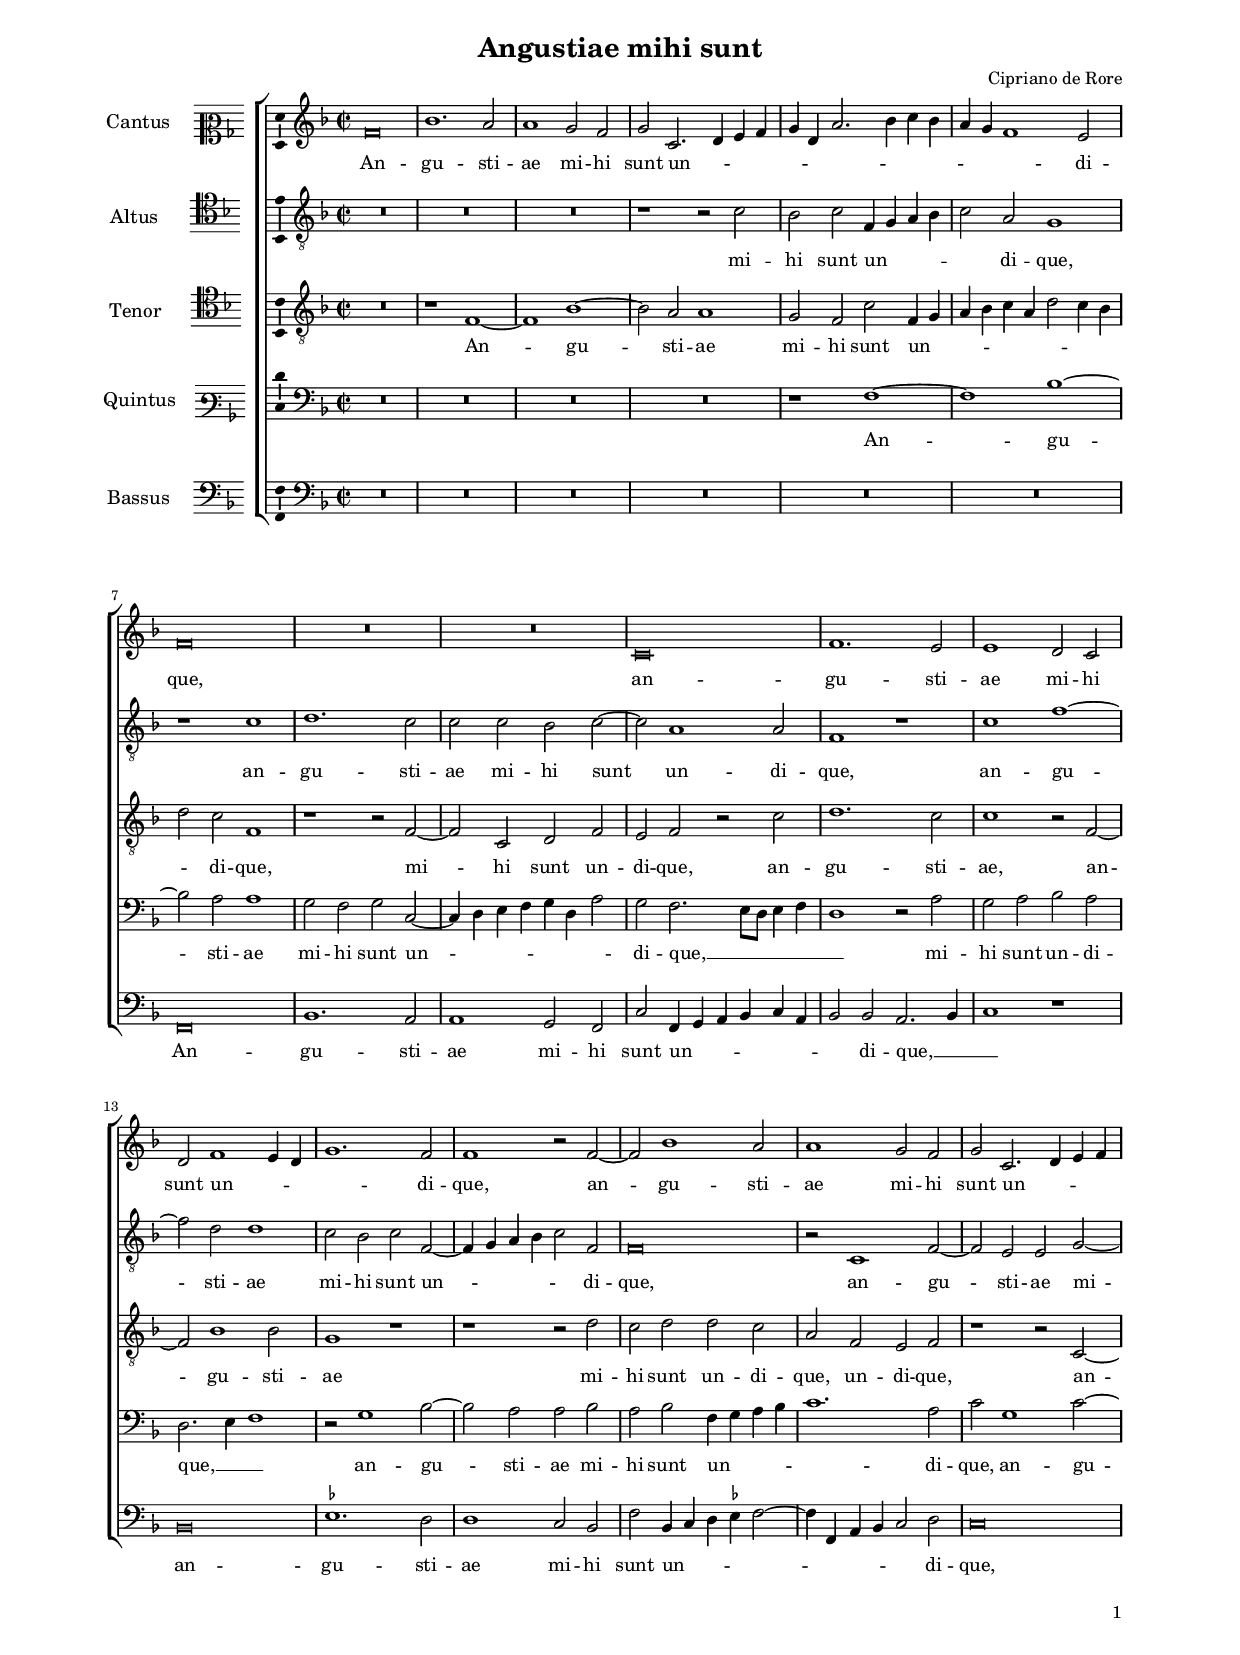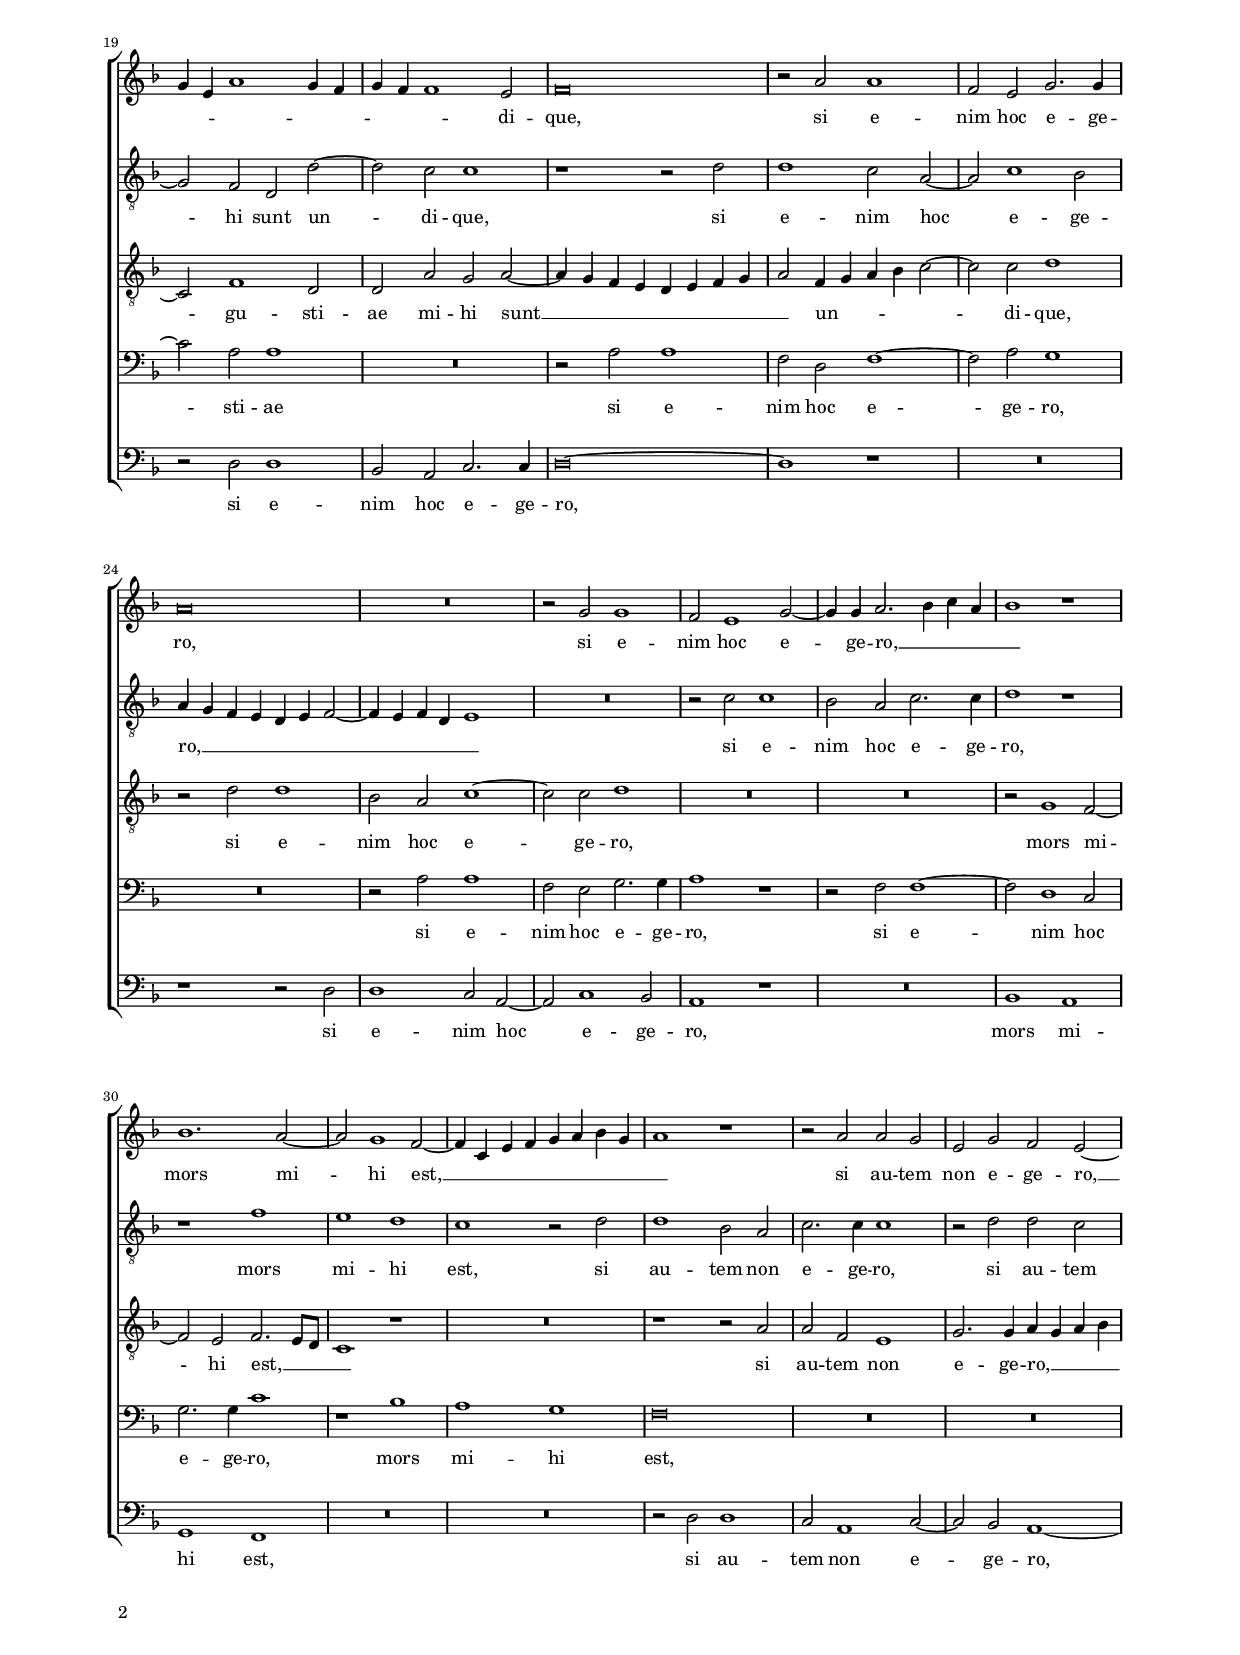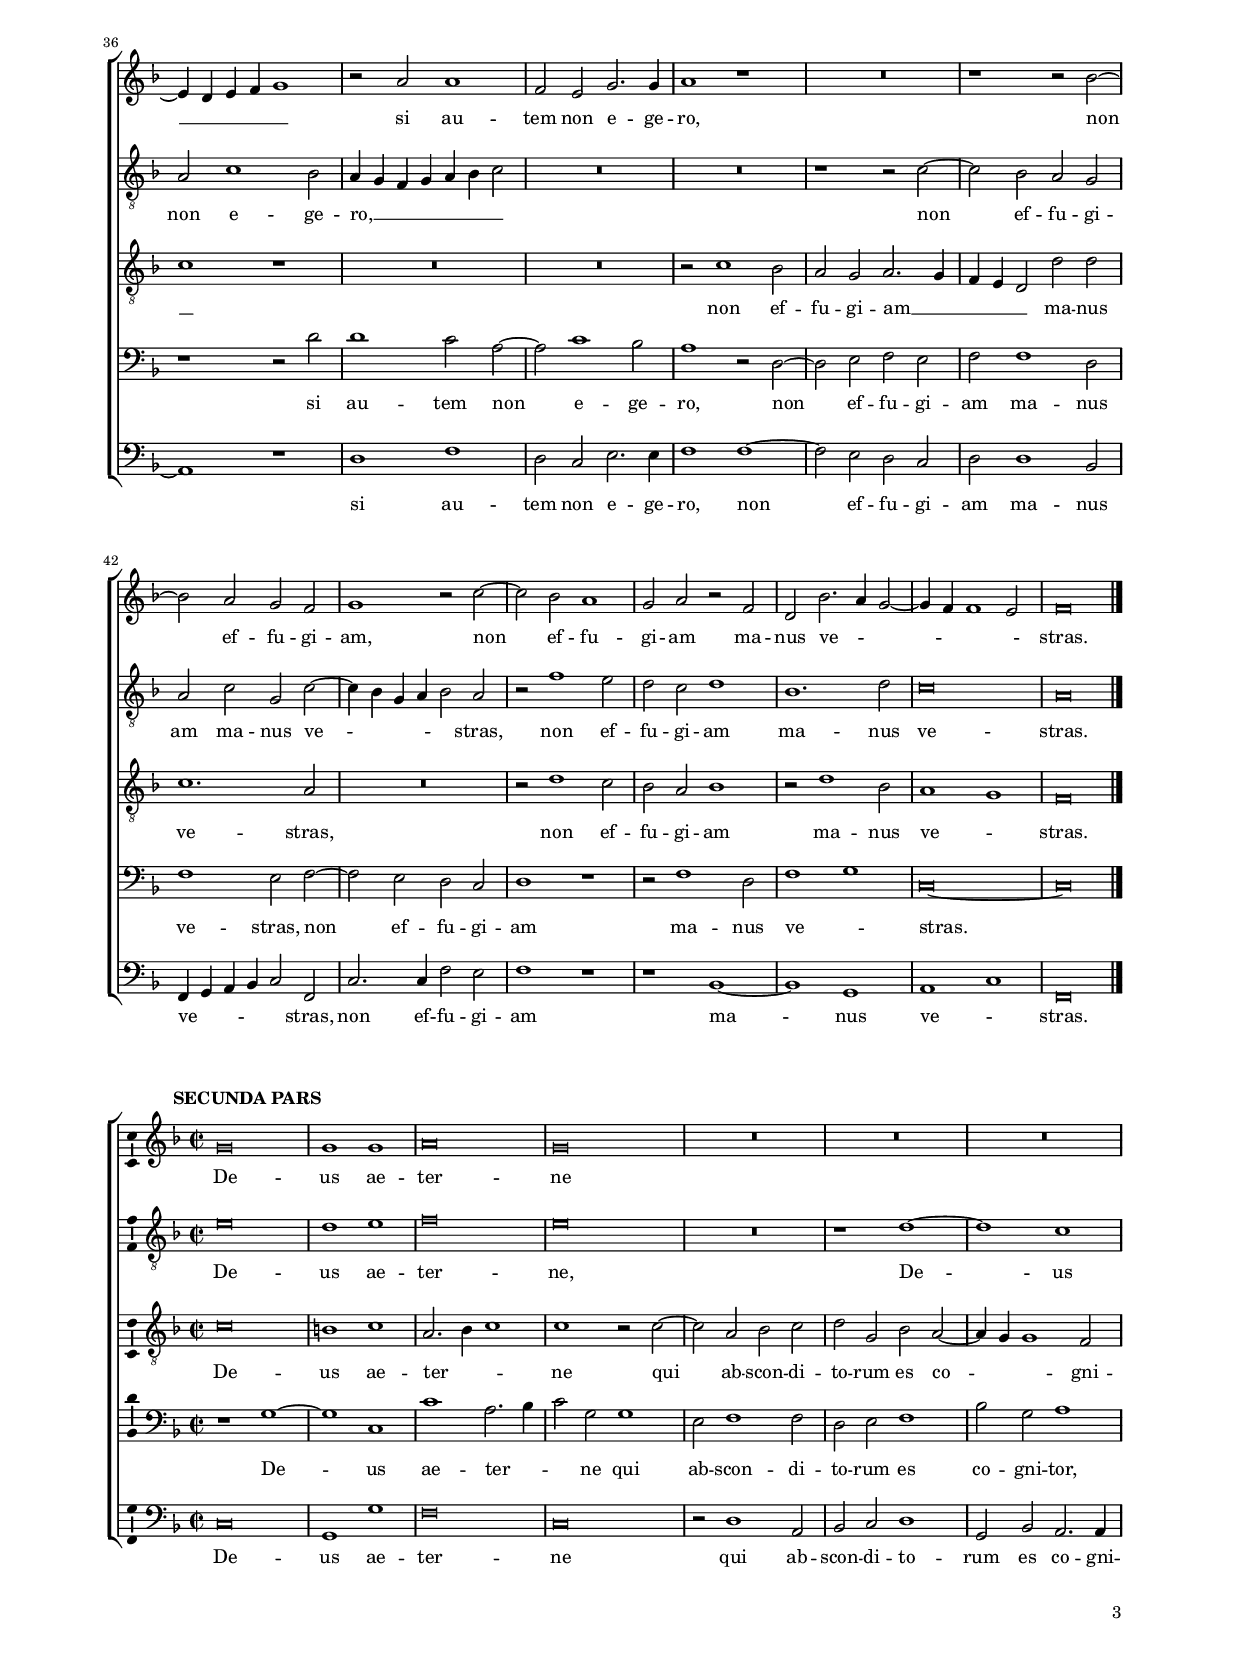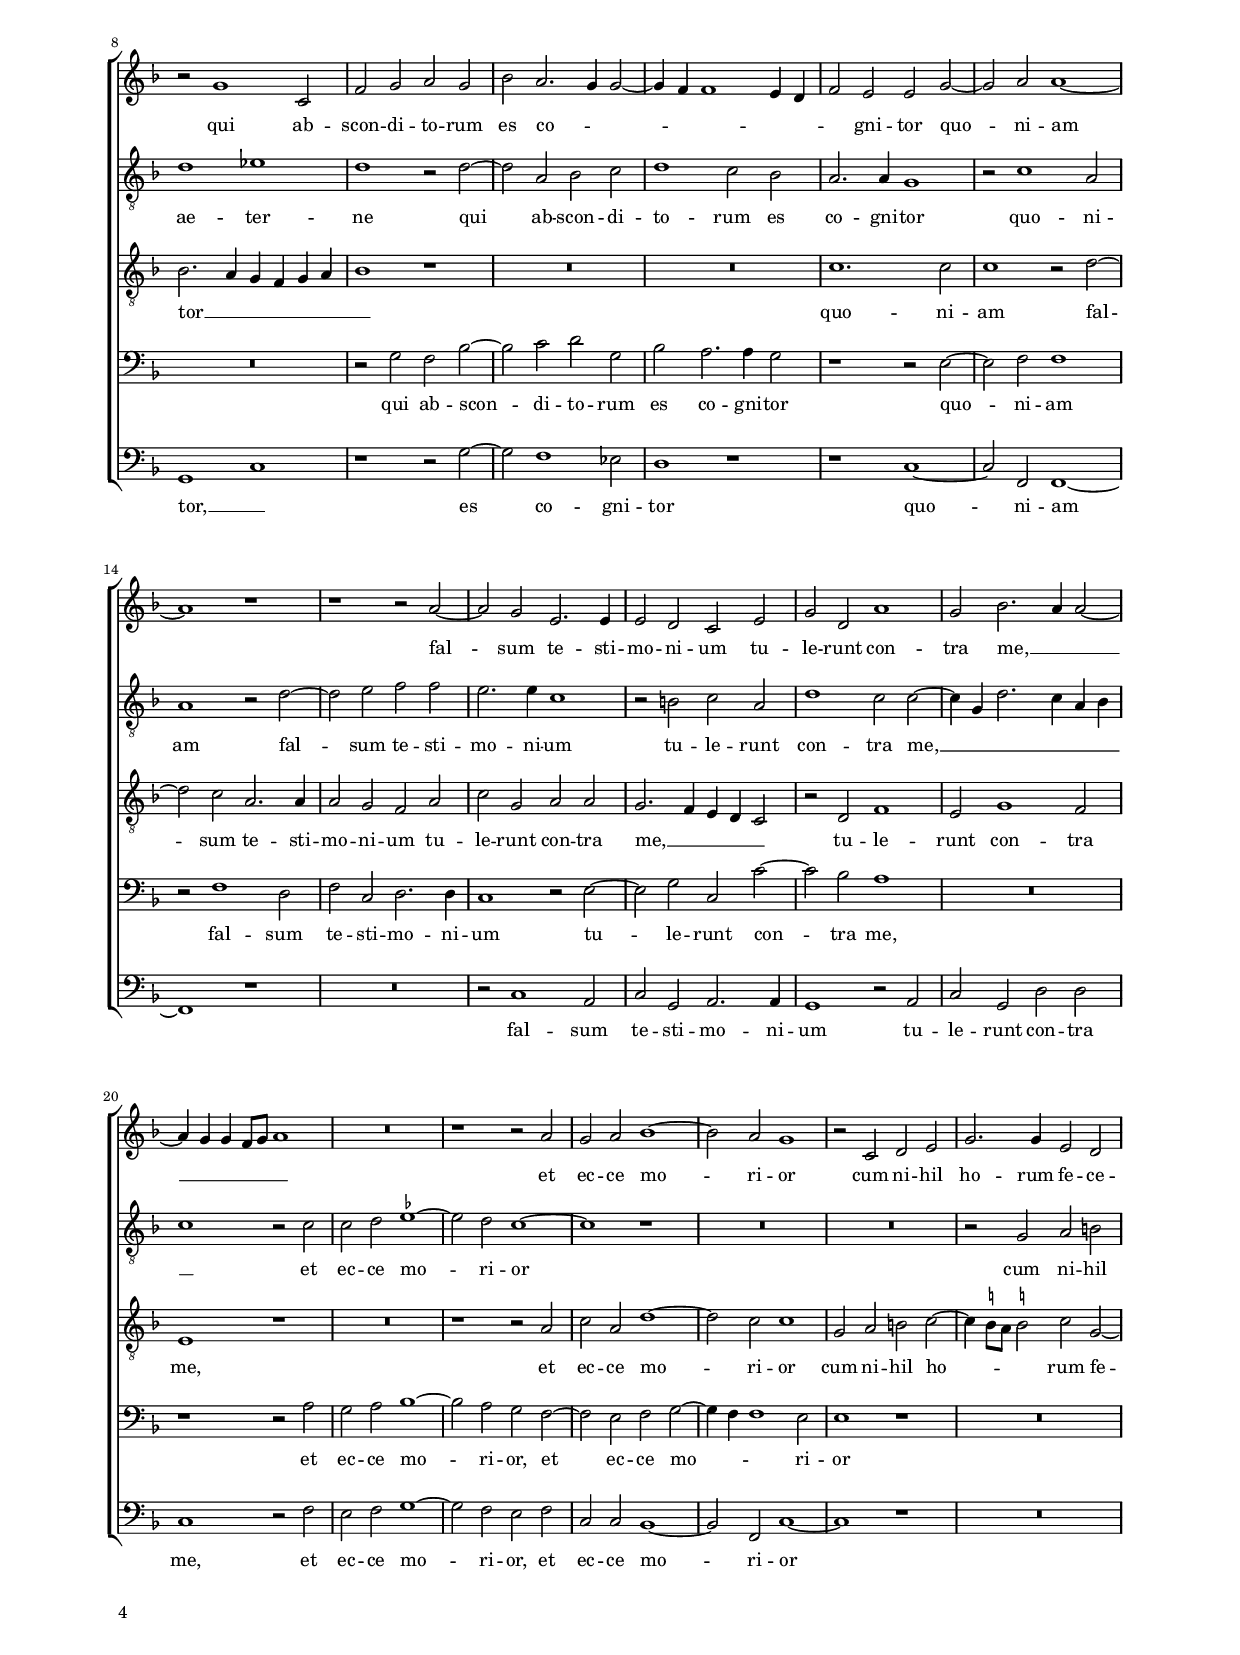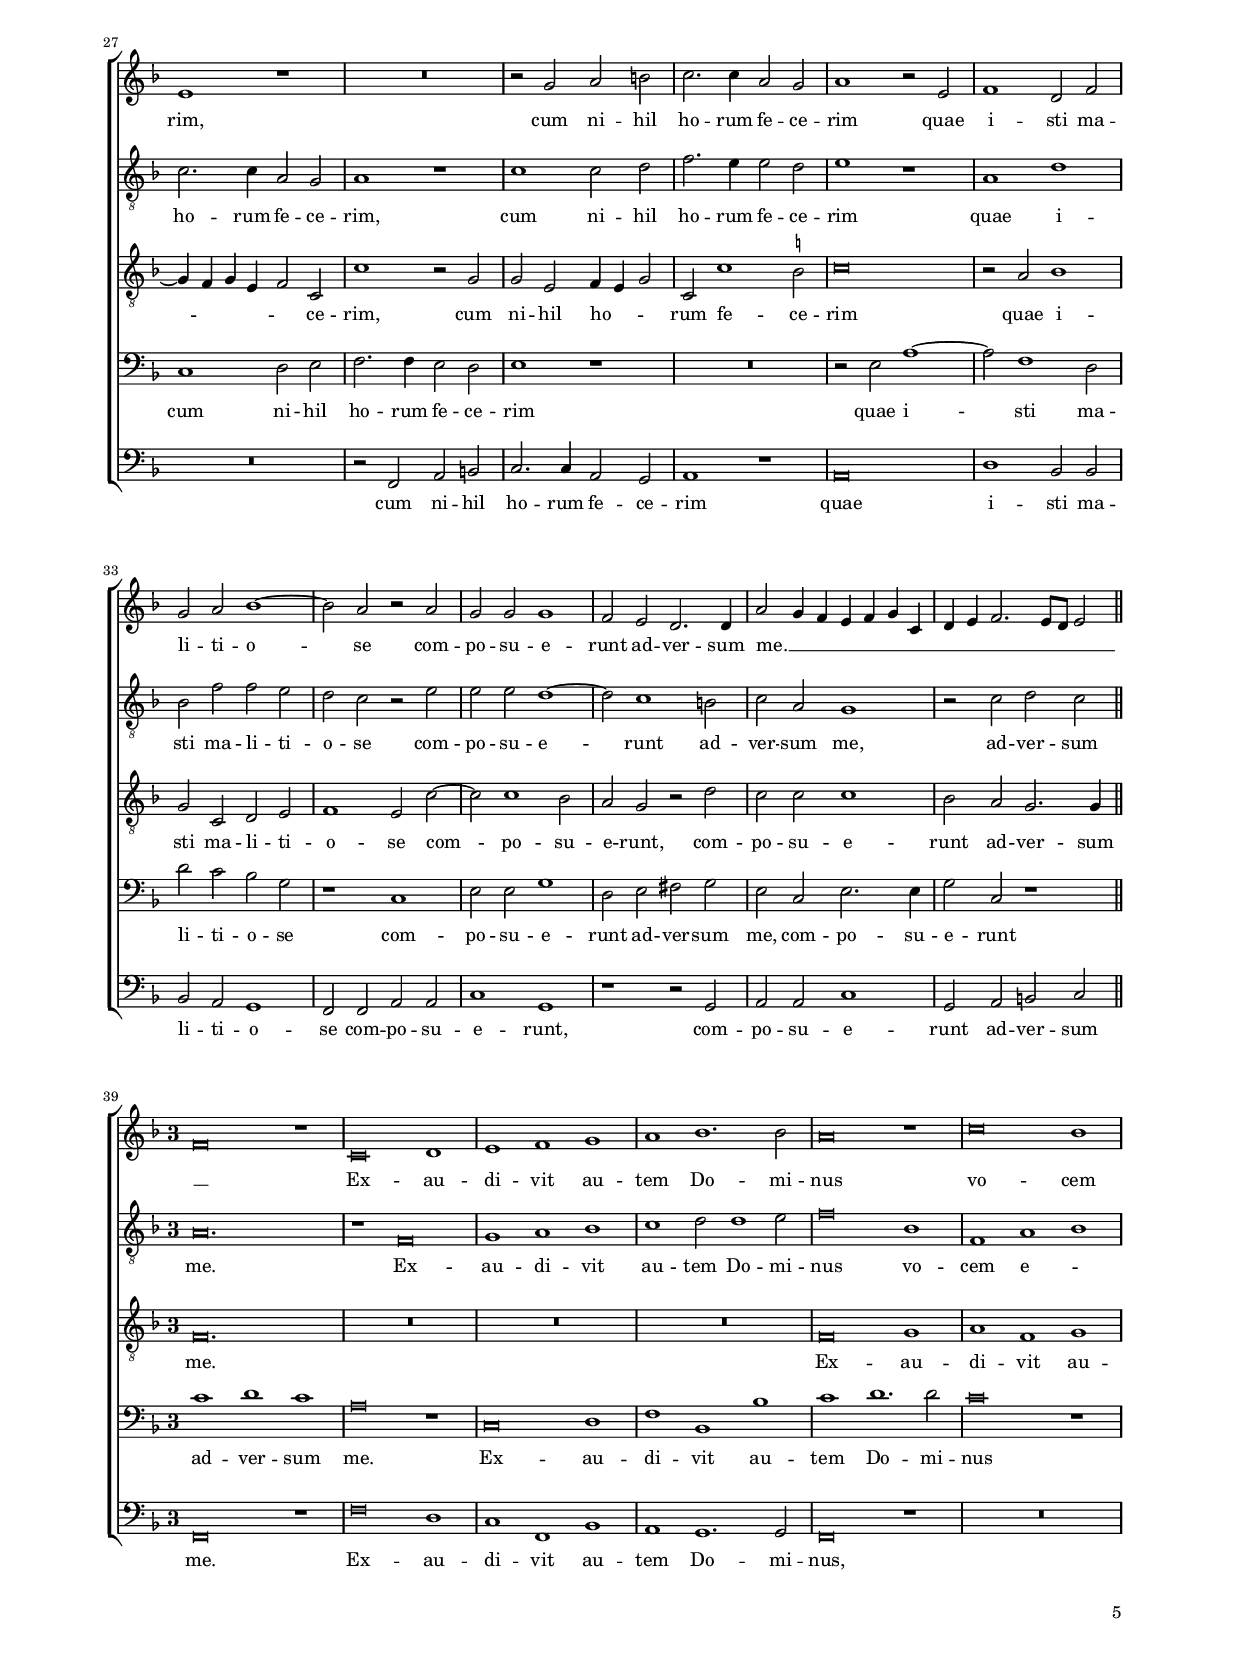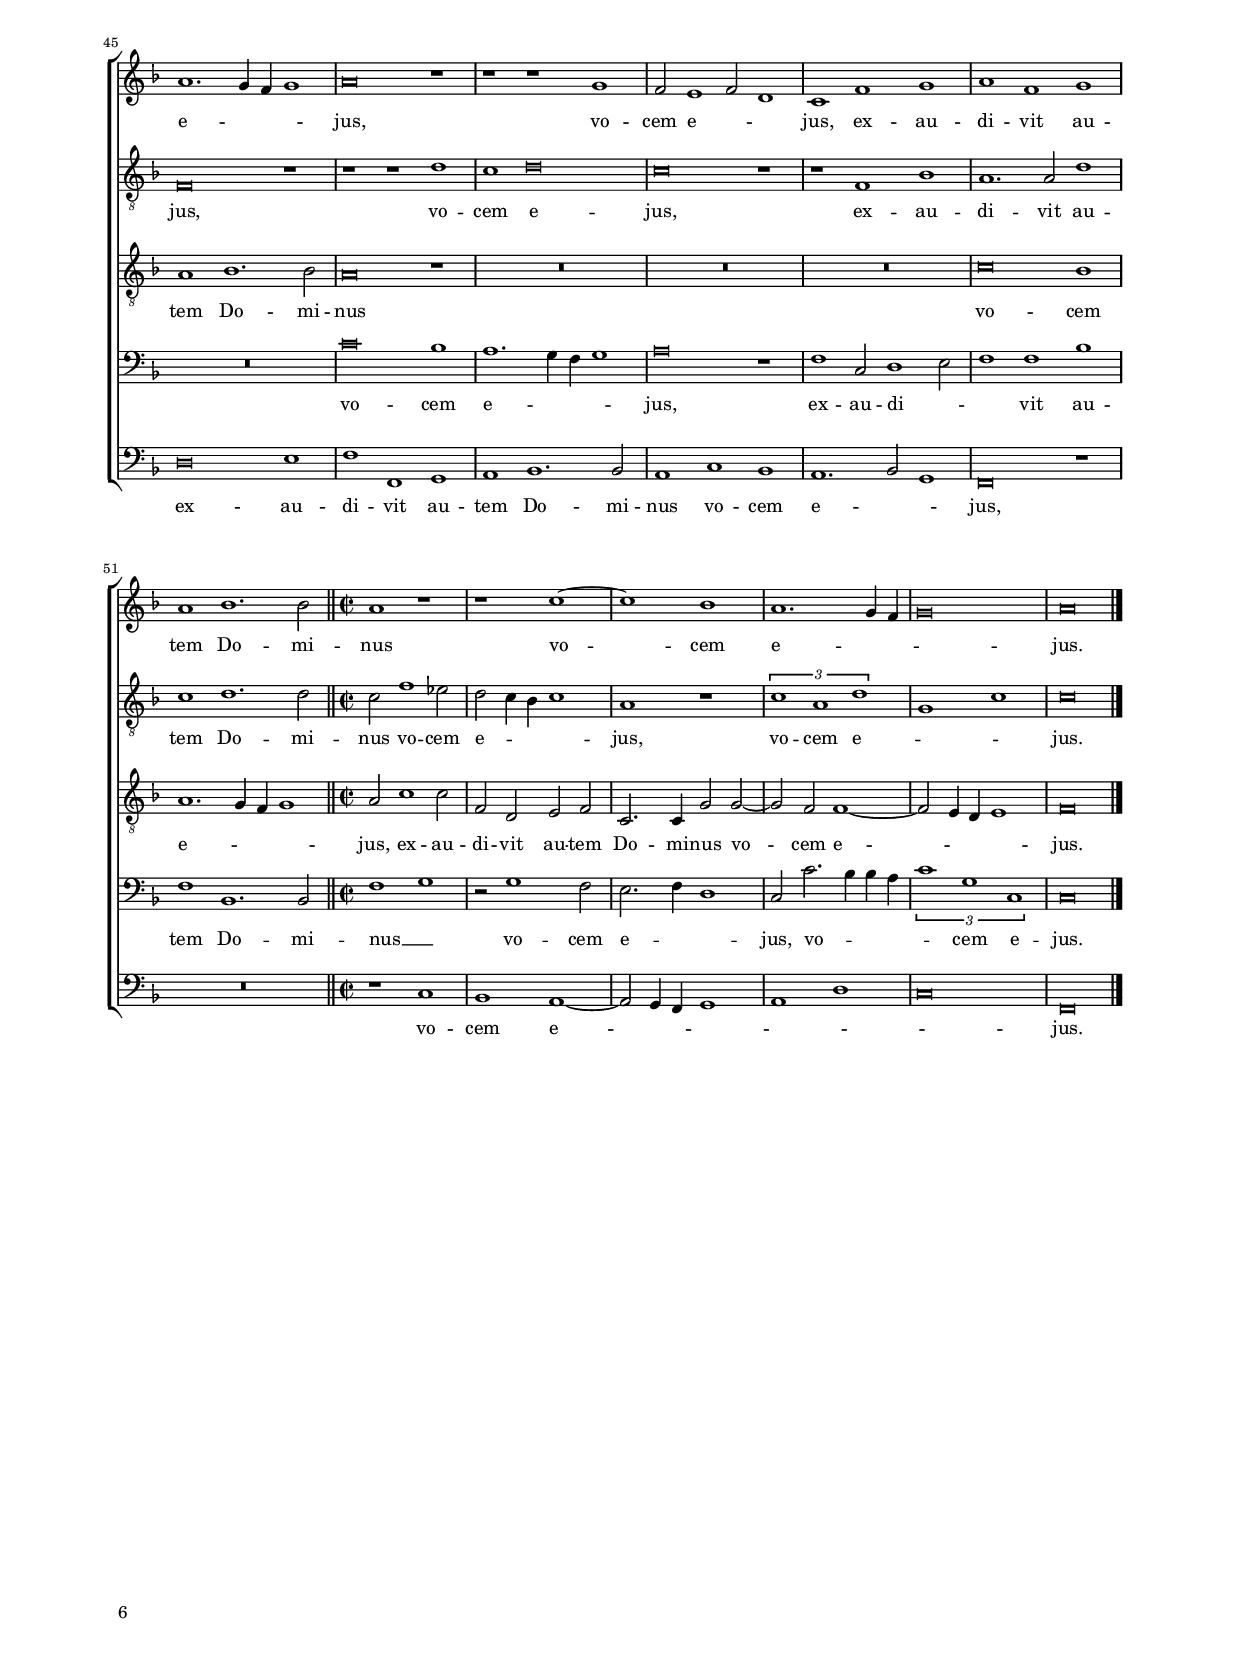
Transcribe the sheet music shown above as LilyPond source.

\header
{
  title="Angustiae mihi sunt"
  composer="Cipriano de Rore"
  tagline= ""
}

\version "2.24.0"
\language deutsch
#(set-global-staff-size 15)
% #(set-default-paper-size "letter")
#(ly:set-option 'point-and-click #f)

	
	ficta = { \once \set suggestAccidentals = ##t }
	
	forget = #(define-music-function (music) (ly:music?) #{
		\accidentalStyle forget
		$music
		\accidentalStyle default
		#})


\paper
	{
	top-margin = 1.7 \cm
	bottom-margin = 1.1 \cm
	left-margin = 2 \cm
	right-margin = 2 \cm
	ragged-bottom = ##f
	ragged-last-bottom = ##t
	print-page-number = ##f
	score-system-spacing = #'((basic-distance . 17) (minimum-distance . 14) (padding . 6) (strechability . 150))
	system-system-spacing = #'((basic-distance . 17) (minimum-distance . 14) (padding . 6) (strechability . 150))
	oddFooterMarkup=\markup   \fill-line { "" \fromproperty #'page:page-number-string }
	evenFooterMarkup=\markup  \fill-line { \fromproperty #'page:page-number-string "" }
	last-bottom-spacing = #'((basic-distance . 12) (minimum-distance . 7) (padding . 4))
%	systems-per-page = 3
%   page-count = 6
%	min-systems-per-page = 3
	}

global = {
	\key f \major
	\time 2/2 \set Score.measureLength = #(ly:make-moment 2/1)
	\set Score.tempoHideNote = ##t
	\tempo 2 = 90
	\skip 1*2*48 \bar "|."
	}
	

incipitcantus = \markup { \score {
	{
	\set Staff.instrumentName = \markup { \fontsize #1 "Cantus" }
	\key f \major
	\clef mezzosoprano
	s4 \bar ""
	}
	\layout  {
	raggedright = ##t
	indent = 1.8 \cm
	line-width = 2.5 \cm
	\context { \Staff \remove Time_signature_engraver }
	\override Staff.Clef.Y-extent = #'(0 . 0)
	}} \hspace #1 }
      
      
incipitaltus = \markup { \score {
	{
	\set Staff.instrumentName = \markup { \fontsize #1 "Altus" }
	\key f \major
	\clef tenor
	s4 \bar ""
	}
	\layout  {
	raggedright = ##t
	indent = 1.8 \cm
	line-width = 2.5 \cm
	\context { \Staff \remove Time_signature_engraver }
	\override Staff.Clef.Y-extent = #'(0 . 0)
	}} \hspace #1 }


incipittenor = \markup { \score {
	{
	\set Staff.instrumentName = \markup { \fontsize #1 "Tenor" }
	\key f \major
	\clef tenor
	s4 \bar ""
	}
	\layout  {
	raggedright = ##t
	indent = 1.8 \cm
	line-width = 2.5 \cm
	\context { \Staff \remove Time_signature_engraver }
	\override Staff.Clef.Y-extent = #'(0 . 0)
	}} \hspace #1 }
      
      
incipitquintus = \markup { \score {
	{
	\set Staff.instrumentName = \markup { \fontsize #1 "Quintus" }
	\key f \major
	\clef varbaritone
	s4 \bar ""
	}
	\layout  {
	raggedright = ##t
	indent = 1.8 \cm
	line-width = 2.5 \cm
	\context { \Staff \remove Time_signature_engraver }
	\override Staff.Clef.Y-extent = #'(0 . 0)
	}} \hspace #1 }
      
      
incipitbassus = \markup { \score {
	{
	\set Staff.instrumentName = \markup { \fontsize #1 "Bassus" }
	\key f \major
	\clef bass
	s4 \bar ""
	}
	\layout  {
	raggedright = ##t
	indent = 1.8 \cm
	line-width = 2.5 \cm
	\context { \Staff \remove Time_signature_engraver }
	\override Staff.Clef.Y-extent = #'(0 . 0)
	}} \hspace #1 }


cantus =  \relative c'
	{
	f\breve
	b1. a2
	a1 g2 f
	g2 c,2. d4 e f
%5
	g4 d a'2. b4 c b |
	a4 g f1 e2
	f\breve
	R\breve
	R\breve
%10
	c\breve |
	f1. e2
	e1 d2 c
	d2 f1 e4 d
	g1. f2
%15
	f1 r2 f~ |
	f2 b1 a2
	a1 g2 f
	g2 c,2. d4 e f
	g4 e a1 g4 f
%20
	g4 f f1 e2 |
	f\breve
	r2 a a1
	f2 e g2. g4
	a\breve
%25
	R\breve |
	r2 g g1
	f2 e1 g2~
	g4 g a2. b4 c a
	b1 r
%30
	b1. a2~ |
	a2 g1 f2~
	f4 c e f g a b g
	a1 r
	r2 a a g
%35
	e2 g f e~ |
	e4 d e f g1
	r2 a a1
	f2 e g2. g4
	a1 r
%40
	R\breve |
	r1 r2 b~
	b2 a g f
	g1 r2 c~
	c2 b a1
%45
	g2 a r f |
	d2 b'2. a4 g2~
	g4 f f1 e2
	f\breve |
	}


altus =  \relative c'
        {
	R\breve
	R\breve
	R\breve
	r1 r2 c
%5
	b2 c f,4 g a b |
	c2 a g1
	r1 c
	d1. c2
	c2 c b c~
%10
	c2 a1 a2 |
	f1 r
	c'1 f~
	f2 d d1
	c2 b c f,~
%15
	f4 g a b c2 f, |
	f\breve
	r2 c1 f2~
	f2 e e g~
	g2 f d d'~
%20
	d2 c c1 |
	r1 r2 d
	d1 c2 a~
	a2 c1 b2
	a4 g f e d e f2~
%25
	f4 e f d e1 |
	R\breve
	r2 c' c1
	b2 a c2. c4
	d1 r
%30
	r1 f |
	e1 d
	c1 r2 d
	d1 b2 a
	c2. c4 c1
%35
	r2 d d c |
	a2 c1 b2
	a4 g f g a b c2
	R\breve
	R\breve
%40
	r1 r2 c~ |
	c2 b a g
	a2 c g c~
	c4 b g a b2 a
	r2 f'1 e2
%45
	d2 c d1 |
	b1. d2
	c\breve
	a\breve |
	}


tenor =  \relative c'
	{
	R\breve
	r1 f,~
	f1 b~
	b2 a a1
%5
	g2 f c' f,4 g |
	a4 b c a d2 c4 b
	d2 c f,1
	r1 r2 f~
	f2 c d f
%10
	e2 f r c' |
	d1. c2
	c1 r2 f,~
	f2 b1 b2
	g1 r
%15
	r1 r2 d' |
	c2 d d c
	a2 f e f
	r1 r2 c~
	c2 f1 d2
%20
	d2 a' g a~ |
	a4 g f e d e f g
	a2 f4 g a b c2~
	c2 c d1
	r2 d d1
%25
	b2 a c1~ |
	c2 c d1
	R\breve
	R\breve
	r2 g,1 f2~
%30
	f2 e f2. e8 d |
	c1 r
	R\breve
	r1 r2 a'
	a2 f e1
%35
	g2. g4 a g a b |
	c1 r
	R\breve
	R\breve
	r2 c1 b2
%40
	a2 g a2. g4 |
	f4 e d2 d' d
	c1. a2
	R\breve
	r2 d1 c2
%45
	b2 a b1 |
	r2 d1 b2
	a1 g
	f\breve |
	}


quintus  =  \relative c'
	{
	R\breve
	R\breve
	R\breve
	R\breve
%5
	r1 f,~ |
	f1 b~
	b2 a a1
	g2 f g c,~
	c4 d e f g d a'2
%10
	g2 f2. e8 d e4 f |
	d1 r2 a'
	g2 a b a
	d,2. e4 f1
	r2 g1 b2~
%15
	b2 a a b |
	a2 b f4 g a b
	c1. a2
	c2 g1 c2~
	c2 a a1
%20
	R\breve |
	r2 a a1
	f2 d f1~
	f2 a g1
	R\breve
%25
	r2 a a1 |
	f2 e g2. g4
	a1 r
	r2 f f1~
	f2 d1 c2
%30
	g'2. g4 c1 |
	r1 b
	a1 g
	f\breve
	R\breve
%35
	R\breve |
	r1 r2 d'
	d1 c2 a~
	a2 c1 b2
	a1 r2 d,~
%40
	d2 e f e |
	f2 f1 d2
	f1 e2 f~
	f2 e d c
	d1 r
%45
	r2 f1 d2 |
	f1 g
	c,\breve~
	c\breve |
	}


bassus  =  \relative c
	{
	R\breve
	R\breve
	R\breve
	R\breve
%5
	R\breve |
	R\breve
	f,\breve
	b1. a2
	a1 g2 f
%10
	c'2 f,4 g a b c a |
	b2 b a2. b4
	c1 r
	b\breve
	\ficta es1. d2
%15
	d1 c2 b |
	f'2 b,4 c d \ficta es f2~
	f4 f, a b c2 d
	c\breve
	r2 d d1
%20
	b2 a c2. c4 |
	d\breve~
	d1 r
	R\breve
	r1 r2 d
%25
	d1 c2 a~ |
	a2 c1 b2
	a1 r
	R\breve
	b1 a
%30
	g1 f |
	R\breve
	R\breve
	r2 d' d1
	c2 a1 c2~
%35
        c2 b a1~ |	
	a1 r
	d1 f
	d2 c e2. e4
	f1 f~
%40
	f2 e d c |
	d2 d1 b2
	f4 g a b c2 f,
	c'2. c4 f2 e
	f1 r
%45
	r1 b,~ |
	b1 g
	a1 c
	f,\breve |
	}


lyricscantus = \lyricmode {
	An -- gu -- sti -- ae mi -- hi sunt un -- _ _ _ _ _ _ _ _ _ _ _ _ di -- que,
        an -- gu -- sti -- ae mi -- hi sunt un -- _ _ _ di -- que,
        an -- gu -- sti -- ae mi -- hi sunt un -- _ _ _ _ _ _ _ _ _ _ _ di -- que,
        si e -- nim hoc e -- ge -- ro,
        si e -- nim hoc e -- ge -- ro, __ _ _ _ _
        mors mi -- hi est, __ _ _ _ _ _ _ _ _
        si au -- tem non e -- ge -- ro, __ _ _ _ _
        si au -- tem non e -- ge -- ro,
        non ef -- fu -- gi -- am,
        non ef -- fu -- gi -- am ma -- nus ve -- _ _ _ _ _ stras.
	}


lyricsaltus = \lyricmode {
	mi -- hi sunt un -- _ _ _ _ di -- que,
        an -- gu -- sti -- ae mi -- hi sunt un -- di -- que,
        an -- gu -- sti -- ae mi -- hi sunt un -- _ _ _ _ di -- que,
        an -- gu -- sti -- ae mi -- hi sunt un -- di -- que,
        si e -- nim hoc e -- ge -- ro, __ _ _ _ _ _ _ _ _ _ _
        si e -- nim hoc e -- ge -- ro,
        mors mi -- hi est,
        si au -- tem non e -- ge -- ro,
        si au -- tem non e -- ge -- ro, __ _ _ _ _ _ _
        non ef -- fu -- gi -- am ma -- nus ve -- _ _ _ _ stras,
        non ef -- fu -- gi -- am ma -- nus ve -- stras.
	}


lyricstenor = \lyricmode {
	An -- gu -- sti -- ae mi -- hi sunt un -- _ _ _ _ _ _ _ _ _ di -- que,
        mi -- hi sunt un -- di -- que,
        an -- gu -- sti -- ae,
        an -- gu -- sti -- ae mi -- hi sunt un -- di -- que,
        un -- di -- que,
        an -- gu -- sti -- ae mi -- hi sunt __ _ _ _ _ _ _ _ _ un -- _ _ _ _ di -- que,
        si e -- nim hoc e -- ge -- ro,
        mors mi -- hi est, __ _ _ _
        si au -- tem non e -- ge -- ro, __ _ _ _ _
        non ef -- fu -- gi -- am __ _ _ _ _ ma -- nus ve -- stras,
        non ef -- fu -- gi -- am ma -- nus ve -- _ stras.
	}


lyricsquintus = \lyricmode {
	An -- gu -- sti -- ae mi -- hi sunt un -- _ _ _ _ _ _ di -- que, __ _ _ _ _ _
        mi -- hi sunt un -- di -- que, __ _ _
        an -- gu -- sti -- ae mi -- hi sunt un -- _ _ _ _ di -- que,
        an -- gu -- sti -- ae
        si e -- nim hoc e -- ge -- ro,
        si e -- nim hoc e -- ge -- ro,
        si e -- nim hoc e -- ge -- ro,
        mors mi -- hi est,
        si au -- tem non e -- ge -- ro,
        non ef -- fu -- gi -- am ma -- nus ve -- stras,
        non ef -- fu -- gi -- am ma -- nus ve -- _ stras.
	}


lyricsbassus = \lyricmode {
	An -- gu -- sti -- ae mi -- hi sunt un -- _ _ _ _ _ _ di -- que, __ _ _
        an -- gu -- sti -- ae mi -- hi sunt un -- _ _ _ _ _ _ _ _ di -- que,
        si e -- nim hoc e -- ge -- ro,
        si e -- nim hoc e -- ge -- ro,
        mors mi -- hi est,
        si au -- tem non e -- ge -- ro,
        si au -- tem non e -- ge -- ro,
        non ef -- fu -- gi -- am ma -- nus ve -- _ _ _ _ stras,
        non ef -- fu -- gi -- am ma -- nus ve -- _ stras.
	}


\score
{  
	% \transpose {
	\new ChoirStaff \with { \override StaffGrouper.staff-staff-spacing.basic-distance = #12 }
	<<

	\new Staff << \global
	\new Voice="v1" {
		\set Staff.instrumentName=\incipitcantus
		\set Staff.midiInstrument = "reed organ"
		\clef violin
		\cantus }
	\new Lyrics \lyricsto "v1" {\lyricscantus }
	>>


	\new Staff << \global
	\new Voice="v2" {
		\set Staff.instrumentName=\incipitaltus
		\set Staff.midiInstrument = "reed organ"
                \clef "G_8"
		\altus}
	\new Lyrics \lyricsto "v2" {\lyricsaltus }
	>>


	\new Staff << \global
	\new Voice="v3" {
		\set Staff.instrumentName=\incipittenor
		\set Staff.midiInstrument = "reed organ"
		\clef "G_8"
		\tenor }
	\new Lyrics \lyricsto "v3" {\lyricstenor }
	>>


	\new Staff << \global
	\new Voice="v5" {
		\set Staff.instrumentName=\incipitquintus
		\set Staff.midiInstrument = "reed organ"
		\clef bass
		\quintus}
	\new Lyrics \lyricsto "v5" {\lyricsquintus }
	>>


	\new Staff << \global
	\new Voice="v4" {
		\set Staff.instrumentName=\incipitbassus
		\set Staff.midiInstrument = "reed organ"
		\clef bass
		\bassus }
	\new Lyrics \lyricsto "v4" {\lyricsbassus}
	>>

	>>
	% } % transpose

	\layout
	{
	indent = 2.5 \cm
	\context { \Staff \override TimeSignature.break-visibility = #end-of-line-invisible }
	\context { \Lyrics \override VerticalAxisGroup.nonstaff-relatedstaff-spacing.padding = #1.4 }
%	\context { \Lyrics \override LyricText.font-size = #1 }
	\context { \Staff \consists "Ambitus_engraver" }
	\context { \Score \override BarNumber.padding = #2 }
	\context { \Voice \override NoteHead.style = #'baroque }
	}


\midi
	{
    	\tempo 2 = 90
	}

}

%%%%%%%%%%%%%%%%%%%%  SECUNDA PARS %%%%%%%%%%%%%%%%%%%%


global = {
	\key f \major
	\time 2/2 \set Score.measureLength = #(ly:make-moment 2/1)
        \set Score.tempoHideNote = ##t
        \tempo 2 = 90
        \skip 1*2*38 \bar "||"
	\time 3/1 \once \override Score.TimeSignature.style = #'single-digit \newSpacingSection
        %\mark \markup { \fontsize #-3 \override #'(style . baroque) { \note  {\breve} #1 = \note {\breve.} #1 } }
        \tempo 1 = 90
        \skip 1*3*13 \bar "||"
        \time 2/2 \set Score.measureLength = #(ly:make-moment 2/1) \newSpacingSection
        \tempo 2 = 90
        \skip 1*2*6 \bar "|."
	}


cantus =  \relative c'
	{
        g'\breve
	g1 g
	a\breve
	g\breve
%5
	R\breve |
	R\breve
	R\breve
	r2 g1 c,2
	f2 g a g
%10
	b2 a2. g4 g2~ |
	g4 f f1 e4 d
	f2 e e g~
	g2 a a1~
	a1 r
%15
	r1 r2 a~ |
	a2 g e2. e4
	e2 d c e
	g2 d a'1
	g2 b2. a4 a2~
%20
	a4 g g f8 g a1 |
	R\breve
	r1 r2 a
	g2 a b1~
	b2 a g1
%25
	r2 c, d e |
	g2. g4 e2 d
	e1 r
	R\breve
	r2 g a h
%30
	c2. c4 a2 g |
	a1 r2 e
	f1 d2 f
	g2 a b1~
	b2 a r a
%35
	g2 g g1 |
	f2 e d2. d4
	a'2 g4 f e f g c,
	d4 e f2. e8 d e2
% Triple time
	f\breve r1
%40
	c\breve d1 |
	e1 f g
	a1 b1. b2
	a\breve r1
	c\breve b1 |
%45
        a1. g4 f g1
	a\breve r1
	r1 r g
	f2 e1 f2 d1
	c1 f g |
%50
        a1 f g
	a1 b1. b2
% End of triple time
	a1 r
	r1 c~
	c1 b |
%55
        a1. g4 f
	g\breve
	a\breve |
	}


altus =  \relative c'
        {
	e\breve
	d1 e
	f\breve
	e\breve
%5
	R\breve |
	r1 d~
	d1 c
	d1 es
	d1 r2 d~
%10
        d2 a b c |	
	d1 c2 b
	a2. a4 g1
	r2 c1 a2
	a1 r2 d~
%15
	d2 e f f |
	e2. e4 c1
	r2 h c2 a
	d1 c2 c~
	c4 g d'2. c4 a b
%20
	c1 r2 c |
	c2 d \ficta es1~
	\ficta es2 d c1~
	c1 r
	R\breve
%25
	R\breve |
	r2 g a h
	c2. c4 a2 g
	a1 r
	c1 c2 d
%30
	f2. e4 e2 d |
	e1 r
	a,1 d
	b2 f' f e
	d2 c r e
%35
	e2 e d1~ |
	d2 c1 h2
	c2 a g1
	r2 c d c
% Triple time
	a\breve.
%40
	r1 f\breve |
	g1 a b
	c1 d2 d1 e2
	f\breve b,1
	f1 a b
%45
	f\breve r1 |
	r1 r d'
	c1 d\breve
	c\breve r1
	r1 f, b
%50
	a1. a2 d1 |
	c1 d1. d2
% End of triple time
	c2 f1 es2
	d2 c4 b c1
	a1 r
%55
        \tuplet 3/2 { \tupletUp c1 a d } |
	g,1 c
	c\breve |
	}


tenor =  \relative c'
	{
	c\breve
	h1 c
	a2. b4 c1
	c1 r2 c~
%5
	c2 a b c |
	d2 g, b a~
	a4 g g1 f2
	b2. a4 g f g a
	b1 r
%10
	R\breve |
	R\breve
	c1. c2
	c1 r2 d~
	d2 c a2. a4
%15
	a2 g f a |
	c2 g a a
	g2. f4 e d c2
	r2 d f1
	e2 g1 f2
%20
	e1 r |
	R\breve
	r1 r2 a
	c2 a d1~
	d2 c c1
%25
	g2 a h c~ |
	c4 \stemDown \ficta h8 a \stemNeutral \ficta h!2 c g~
	g4 f g e f2 c
	c'1 r2 g
	g2 e f4 e g2
%30
	c,2 c'1 \ficta h2 |
	c\breve
	r2 a b1
	g2 c, d e
	f1 e2 c'~
%35
	c2 c1 b2 |
	a2 g r d'
	c2 c c1
	b2 a g2. g4
% Triple time
	f\breve.
%40
	R\breve. |
	R\breve.
	R\breve.
	f\breve g1
	a1 f g
%45
	a1 b1. b2 |
	a\breve r1
	R\breve.
	R\breve.
	R\breve.
%50
	c\breve b1 |
	a1. g4 f g1
% End of triple time
	a2 c1 c2
	f,2 d e f
	c2. c4 g'2 g~
%55
	g2 f f1~ |
	f2 e4 d e1
	f\breve |
	}


quintus  =  \relative c'
	{
	r1 g~
	g1 c,
	c'1 a2. b4
	c2 g g1
%5
	e2 f1 f2 |
	d2 e f1
	b2 g a1
	R\breve
	r2 g f b~
%10
	b2 c d g, |
	b2 a2. a4 g2
	r1 r2 e~
	e2 f f1
	r2 f1 d2
%15
	f2 c d2. d4 |
	c1 r2 e~
	e2 g c, c'~
	c2 b a1
	R\breve
%20
	r1 r2 a |
	g2 a b1~
	b2 a g f~
	f2 e f g~
	g4 f f1 e2
%25
	e1 r |
	R\breve
	c1 d2 e
	f2. f4 e2 d
	e1 r
%30
	R\breve |
	r2 e a1~
	a2 f1 d2
	d'2 c b g
	r1 c,
%35
	e2 e g1 |
	d2 e fis g
	e2 c e2. e4
	g2 c, r1
% Triple time
	c'1 d c
%40
	a\breve r1 |
	c,\breve d1
	f1 b, b'
	c1 d1. d2
	c\breve r1
%45
	R\breve. |
	c\breve b1
	a1. g4 f g1
	a\breve r1
	f1 c2 d1 e2
%50
	f1 f b |
	f1 b,1. b2
% End of triple time
	f'1 g
	r2 g1 f2
	e2. f4 d1
%55
	c2 c'2. b4 b a |
        \tuplet 3/2 { c1 g c, }
	c\breve |
	}


bassus  =  \relative c
	{
	c\breve
	g1 g'
	f\breve
	c\breve
%5
	r2 d1 a2 |
	b2 c d1
	g,2 b a2. a4
	g1 c
	r1 r2 g'~
%10
	g2 f1 es2 |
	d1 r
	r1 c~
	c2 f, f1~
	f1 r
%15
	R\breve |
	r2 c'1 a2
	c2 g a2. a4
	g1 r2 a
	c2 g d' d
%20
	c1 r2 f |
	e2 f g1~
	g2 f e f
	c2 c b1~
	b2 f c'1~
%25
	c1 r |
	R\breve
	R\breve
	r2 f, a h
	c2. c4 a2 g
%30
	a1 r |
	a\breve
	d1 b2 b
	b2 a g1
	f2 f a a
%35
	c1 g |
	r1 r2 g
	a2 a c1
	g2 a h c
% Triple time
	f,\breve r1
%40
	f'\breve d1 |
	c1 f, b
	a1 g1. g2
	f\breve r1
	R\breve.
%45
	d'\breve e1 |
	f1 f, g
	a1 b1. b2
	a1 c b
	a1. b2 g1
%50
	f\breve r1 |
	R\breve.
% End of triple time
	r1 c'
	b1 a~
	a2 g4 f g1
%55
	a1 d |
	c\breve
	f,\breve |
	}


lyricscantus = \lyricmode {
	De -- us ae -- ter -- ne qui ab -- scon -- di -- to -- rum es co -- _ _ _ _ _ _ _ gni -- tor
        quo -- ni -- am fal -- sum te -- sti -- mo -- ni -- um
        tu -- le -- runt con -- tra me, __ _ _ _ _ _ _ _
        et ec -- ce mo -- ri -- or
        cum ni -- hil ho -- rum fe -- ce -- rim,
        cum ni -- hil ho -- rum fe -- ce -- rim
        quae i -- sti ma -- li -- ti -- o -- se com -- po -- su -- e -- runt
        ad -- ver -- sum me. __ _ _ _ _ _ _ _ _ _ _ _ _ _
        Ex -- au -- di -- vit au -- tem Do -- mi -- nus vo -- cem e -- _ _ _ jus,
        vo -- cem e -- _ _ jus,
        ex -- au -- di -- vit au -- tem Do -- mi -- nus vo -- cem e -- _ _ _ jus.
	}


lyricsaltus = \lyricmode {
	De -- us ae -- ter -- ne,
        De -- us ae -- ter -- ne qui ab -- scon -- di -- to -- rum es co -- gni -- tor
        quo -- ni -- am fal -- sum te -- sti -- mo -- ni -- um
        tu -- le -- runt con -- tra me, __ _ _ _ _ _ _
        et ec -- ce mo -- ri -- or
        cum ni -- hil ho -- rum fe -- ce -- rim,
        cum ni -- hil ho -- rum fe -- ce -- rim
        quae i -- sti ma -- li -- ti -- o -- se com -- po -- su -- e -- runt
        ad -- ver -- sum me,
        ad -- ver -- sum me.
        Ex -- au -- di -- vit au -- tem Do -- mi -- nus vo -- cem e -- _ jus,
        vo -- cem e -- jus,
        ex -- au -- di -- vit au -- tem Do -- mi -- nus vo -- cem e -- _ _ _ jus,
        vo -- cem e -- _ _ jus.
	}


lyricstenor = \lyricmode {
	De -- us ae -- ter -- _ _ ne qui ab -- scon -- di -- to -- rum es co -- _ _ gni -- tor __ _ _ _ _ _ _
        quo -- ni -- am fal -- sum te -- sti -- mo -- ni -- um
        tu -- le -- runt con -- tra me, __ _ _ _ _
        tu -- le -- runt con -- tra me,
        et ec -- ce mo -- ri -- or
        cum ni -- hil ho -- _ _ _ rum fe -- _ _ _ _ ce -- rim,
        cum ni -- hil ho -- _ _ rum fe -- ce -- rim
        quae i -- sti ma -- li -- ti -- o -- se com -- po -- su -- e -- runt,
        com -- po -- su -- e -- runt ad -- ver -- sum me.
        Ex -- au -- di -- vit au -- tem Do -- mi -- nus vo -- cem e -- _ _ _ jus,
        ex -- au -- di -- vit au -- tem Do -- mi -- nus vo -- cem e -- _ _ _ jus.
	}


lyricsquintus = \lyricmode {
	De -- us ae -- ter -- _ _ ne qui ab -- scon -- di -- to -- rum es co -- gni -- tor,
        qui ab -- scon -- di -- to -- rum es co -- gni -- tor
        quo -- ni -- am fal -- sum te -- sti -- mo -- ni -- um
        tu -- le -- runt con -- tra me,
        et ec -- ce mo -- ri -- or,
        et ec -- ce mo -- _ _ ri -- or
        cum ni -- hil ho -- rum fe -- ce -- rim
        quae i -- sti ma -- li -- ti -- o -- se com -- po -- su -- e -- runt ad -- ver -- sum me,
        com -- po -- su -- e -- runt ad -- ver -- sum me.
        Ex -- au -- di -- vit au -- tem Do -- mi -- nus vo -- cem e -- _ _ _ jus,
        ex -- au -- di -- _ _ vit au -- tem Do -- mi -- nus __ _ vo -- cem e -- _ _ jus,
        vo -- _ _ _ _ cem e -- jus.
	}


lyricsbassus = \lyricmode {
	De -- us ae -- ter -- ne qui ab -- scon -- di -- to -- rum es co -- gni -- tor, __ _
        es co -- gni -- tor
        quo -- ni -- am fal -- sum te -- sti -- mo -- ni -- um
        tu -- le -- runt con -- tra me,
        et ec -- ce mo -- ri -- or,
        et ec -- ce mo -- ri -- or
        cum ni -- hil ho -- rum fe -- ce -- rim
        quae i -- sti ma -- li -- ti -- o -- se com -- po -- su -- e -- runt,
        com -- po -- su -- e -- runt ad -- ver -- sum me.
        Ex -- au -- di -- vit au -- tem Do -- mi -- nus,
        ex -- au -- di -- vit au -- tem Do -- mi -- nus vo -- cem e -- _ _ jus,
        vo -- cem e -- _ _ _ _ _ _ jus.
	}


\score
	{  
	% \transpose {
	\new ChoirStaff \with { \override StaffGrouper.staff-staff-spacing.basic-distance = #12 }
	<<

	\new Staff <<\global
	\new Voice="v1" {
	  %\set Staff.instrumentName=Cantus
		\set Staff.midiInstrument = "reed organ"
		\clef violin
		\cantus }
	\new Lyrics \lyricsto "v1" {\lyricscantus }
	>>


	\new Staff << \global
	\new Voice="v2" {
	  %\set Staff.instrumentName=Altus
		\set Staff.midiInstrument = "reed organ"
		\clef "G_8"
		\altus}
	\new Lyrics \lyricsto "v2" {\lyricsaltus }
	>>


	\new Staff <<\global
	\new Voice="v3" {
	  %\set Staff.instrumentName=Tenor
		\set Staff.midiInstrument = "reed organ"
		\clef "G_8"
		\tenor }
	\new Lyrics \lyricsto "v3" {\lyricstenor }
	>>


	\new Staff << \global
	\new Voice="v5" {
	  %\set Staff.instrumentName=Quintus
		\set Staff.midiInstrument = "reed organ"
		\clef bass
		\quintus}
	\new Lyrics \lyricsto "v5" {\lyricsquintus }
	>>


	\new Staff <<\global
	\new Voice="v4" {
	  %\set Staff.instrumentName=Bassus
		\set Staff.midiInstrument = "reed organ"
		\clef bass
		\bassus }
	\new Lyrics \lyricsto "v4" {\lyricsbassus}
	>>
	
	>>
	% } % transpose

	\layout
	{
	indent = 0 \cm
	\context { \Staff \override TimeSignature.break-visibility = #end-of-line-invisible }
	\context { \Lyrics \override VerticalAxisGroup.nonstaff-relatedstaff-spacing.padding = #1.4 }
%	\context { \Lyrics \override LyricText.font-size = #1 }
	\context { \Staff \consists "Ambitus_engraver" }
	\context { \Score \override BarNumber.padding = #2 }
	\context { \Voice \override NoteHead.style = #'baroque }
	}

    \header { piece = \markup { \raise #2 \hspace # 7 \bold "SECUNDA PARS"} }

\midi
	{
    	\tempo 2 = 90
	}
	
}

% EOF
